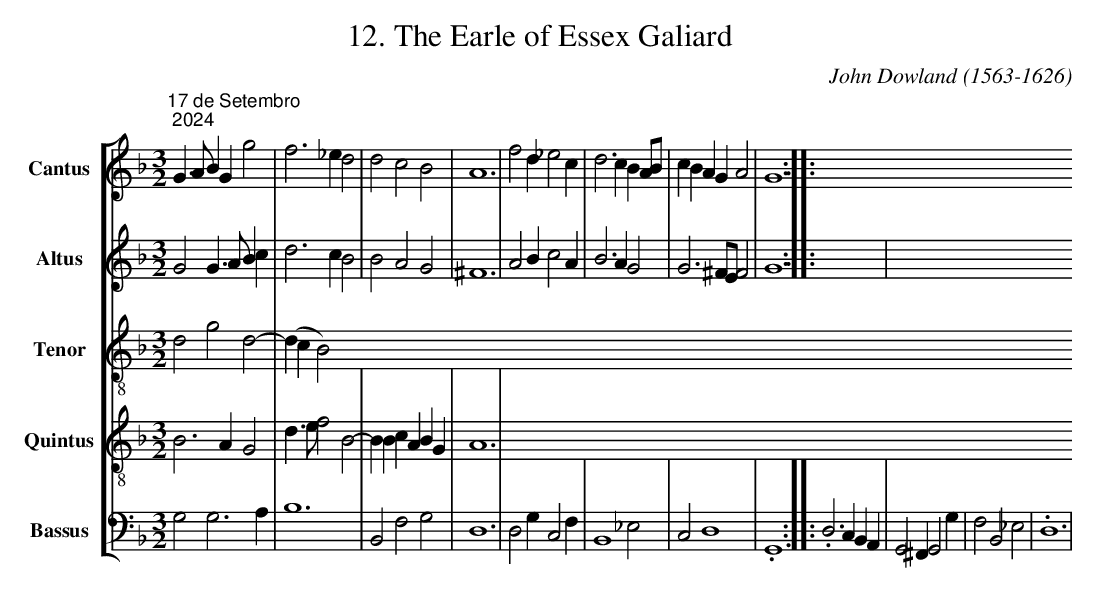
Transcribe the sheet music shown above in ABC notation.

X:1
T: 12. The Earle of Essex Galiard
C: John Dowland (1563-1626)
M:3/2
L:1/4
K:F
V: 1 clef=treble name="Cantus" sname="C."
V: 2 clef=treble name="Altus" sname="A."
V: 3 clef=treble-8 name="Tenor" sname="T."
V: 4 clef=treble-8 name="Quintus" sname="Q."
V: 5 clef=bass name="Bassus" sname="B."
%%staves [ 1 2 3 4 5 ]
[V:1] "^17 de Setembro; 2024" G > A B G g2 | f3 _e d2 | d2 c2 B2 | A6 |f2 d _e2 c |d3 c B A1/2B1/2 |cBAGA2|G6:|:X
[V:2] G2 G > A B c | d2> c2 B2  | B2 A2 G2 | ^F4> | A4 B c2 A | B2> A2 G2 | G2> ^FE/ F2 | G6 :|: X |
[V:3] d2 g2 d2- | (d c B2)
[V:4] B3 A G2 | d>e f2 B2- | B BcABG | A6 |
[V:5] G,2 G,3 A, | B,6|B,,2F,2G,2|D,6|D,2G,C,2F,|B,,4_E,2|C,2D,4|.G,,6:|:.D,3C,B,,A,,|G,,2^F,,G,,2G,|F,2B,,2_E,2|.D,6|
